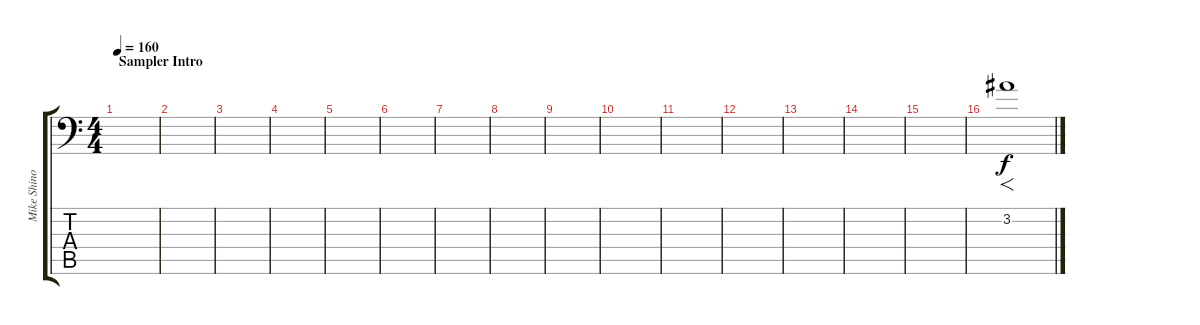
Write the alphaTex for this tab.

\track ("Mike Shinoda (2nd Guitar)" "Mike Shino") {instrument distortionguitar}
\staff {score tabs}
\tuning (C4 G3 Eb3 Bb2 F2 Bb1) {hide}
\ts (4 4)
\section ("" "Sampler Intro")
\tempo 160
\clef f4
\ks c
|
|
|
|
|
|
|
|
|
|
|
|
|
|
|
3.2.1{f}
